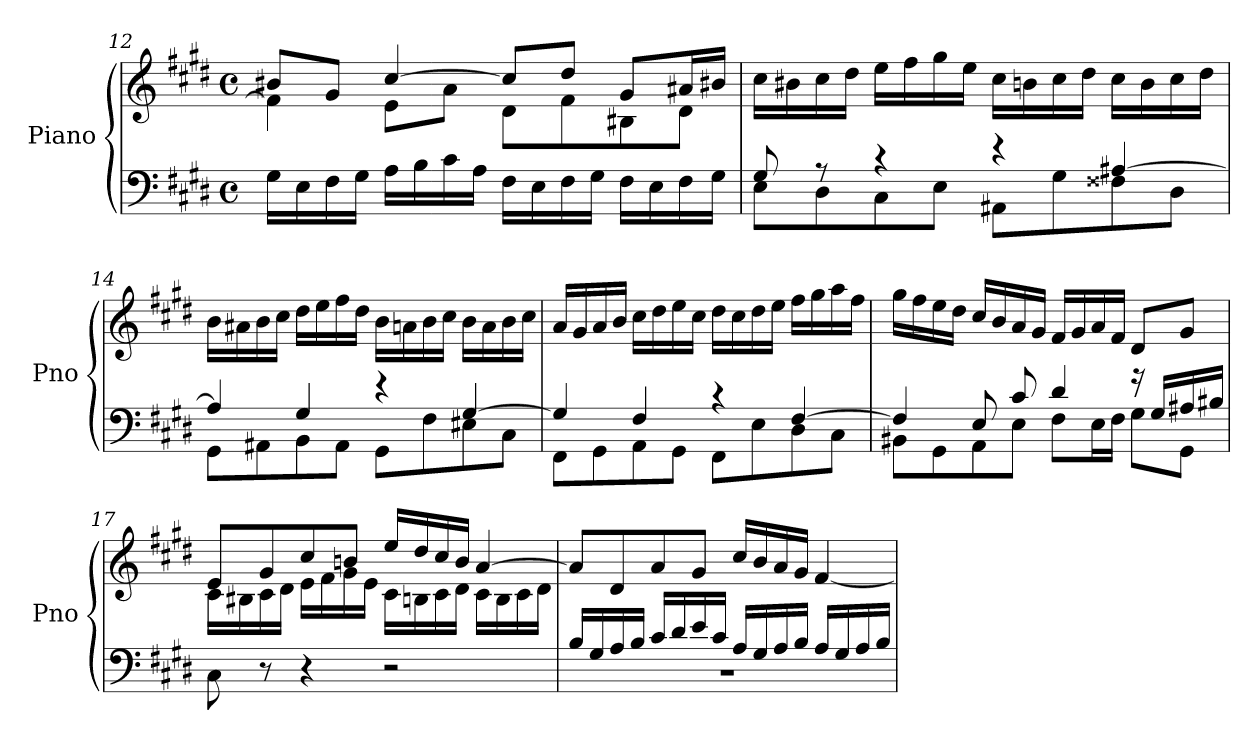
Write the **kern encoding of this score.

**kern	**kern
*part1	*part1
*staff2	*staff1
*I"Piano	*
*I'Pno	*
*clefF4	*clefG2
*k[f#c#g#d#]	*k[f#c#g#d#]
*M4/4	*M4/4
*met(c)	*met(c)
=12	=12
*	*^
16G#\LL	8b#X/L	4f#\]
16E\	.	.
16F#\	8g#/J	.
16G#\JJ	.	.
16A\LL	[4cc#/	8e\L
16B\	.	.
16c#\	.	8a\J
16A\JJ	.	.
16F#\LL	8cc#/L]	8d#\L
16E\	.	.
16F#\	8dd#/J	8f#\
16G#\JJ	.	.
16F#\LL	8g#/L	8B#X\
16E\	.	.
16F#\	16a#X/L	8d#\J
16G#\JJ	16b#X/JJ	.
*	*v	*v
=13	=13
*^	*
8G#/	8E\L	16cc#\LL
.	.	16b#X\
8r	8D#\	16cc#\
.	.	16dd#\JJ
4r	8C#\	16ee\LL
.	.	16ff#\
.	8E\J	16gg#\
.	.	16ee\JJ
4r	8AA#X\L	16cc#\LL
.	.	16bn\
.	8G#\	16cc#\
.	.	16dd#\JJ
[4A#X/	8F##X\	16cc#\LL
.	.	16b\
.	8D#\J	16cc#\
.	.	16dd#\JJ
=14	=14	=14
4A#/]	8GG#\L	16b\LL
.	.	16a#X\
.	8AA#X\	16b\
.	.	16cc#\JJ
4G#/	8BB\	16dd#\LL
.	.	16ee\
.	8AA#\J	16ff#\
.	.	16dd#\JJ
4r	8GG#\L	16b\LL
.	.	16an\
.	8F#\	16b\
.	.	16cc#\JJ
[4G#/	8E#X\	16b\LL
.	.	16a\
.	8C#\J	16b\
.	.	16cc#\JJ
=15	=15	=15
4G#/]	8FF#\L	16a/LL
.	.	16g#/
.	8GG#\	16a/
.	.	16b/JJ
4F#/	8AA\	16cc#\LL
.	.	16dd#\
.	8GG#\J	16ee\
.	.	16cc#\JJ
4r	8FF#\L	16dd#\LL
.	.	16cc#\
.	8E\	16dd#\
.	.	16ee\JJ
[4F#/	8D#\	16ff#\LL
.	.	16gg#\
.	8C#\J	16aa\
.	.	16ff#\JJ
=16	=16	=16
4F#/]	8BB#X\L	16gg#\LL
.	.	16ff#\
.	8GG#\	16ee\
.	.	16dd#\JJ
8E/	8AA\	16cc#/LL
.	.	16b/
8c#/	8E\J	16a/
.	.	16g#/JJ
4d#/	8F#\L	16f#/LL
.	.	16g#/
.	16E\L	16a/
.	16F#\JJ	16f#/JJ
16r	8G#\L	8d#/L
16G#/LL	.	.
16A#X/	8GG#\J	8g#/J
16B#X/JJ	.	.
*v	*v	*
=17	=17
*	*^
8C#\	8e/L	16c#\LL
.	.	16B#X\
8r	8g#/	16c#\
.	.	16d#\JJ
4r	8cc#/	16e\LL
.	.	16f#\
.	8bn/J	16g#\
.	.	16e\JJ
2r	16ee/LL	16c#\LL
.	16dd#/	16Bn\
.	16cc#/	16c#\
.	16b/JJ	16d#\JJ
.	[4a/	16c#\LL
.	.	16B\
.	.	16c#\
.	.	16d#\JJ
*	*v	*v
=18	=18
*^	*
16B/LL	1r	8a/L]
16G#/	.	.
16A/	.	8d#/
16B/JJ	.	.
16c#/LL	.	8a/
16d#/	.	.
16e/	.	8g#/J
16c#/JJ	.	.
16A/LL	.	16cc#/LL
16G#/	.	16b/
16A/	.	16a/
16B/JJ	.	16g#/JJ
16A/LL	.	[4f#/
16G#/	.	.
16A/	.	.
16B/JJ	.	.
*v	*v	*
=	=
*-	*-
